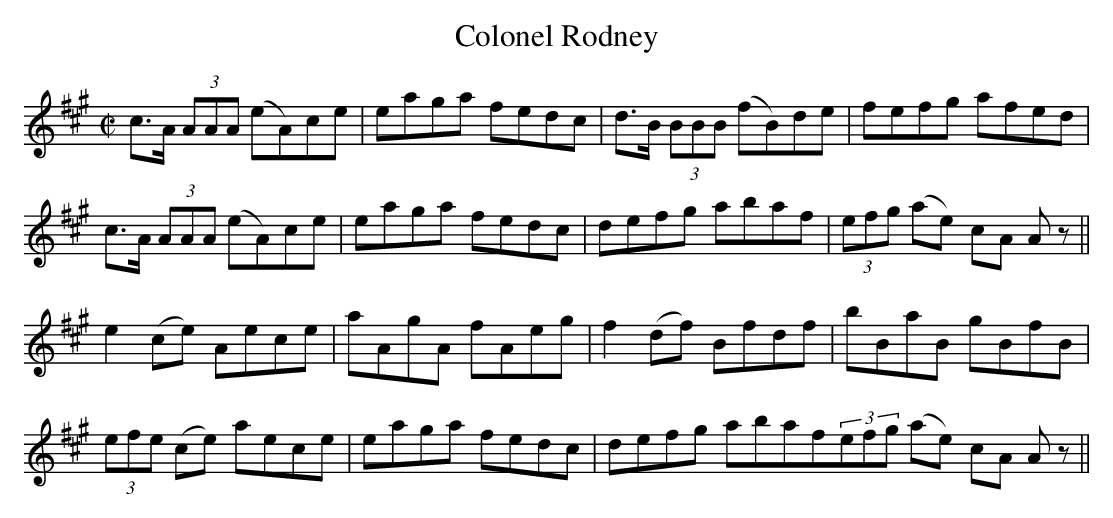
X:1
T: Colonel Rodney
M: C|
L: 1/8
K: A
c>A (3AAA (eA)ce|eaga fedc|d>B (3BBB (fB)de|fefg afed|
c>A (3AAA (eA)ce|eaga fedc|defg abaf|(3efg (ae) cA Az||
e2(ce) Aece|aAgA fAeg|f2(df) Bfdf|bBaB gBfB|
(3efe (ce) aece|eaga fedc|defg abaf(3efg (ae) cA Az||
